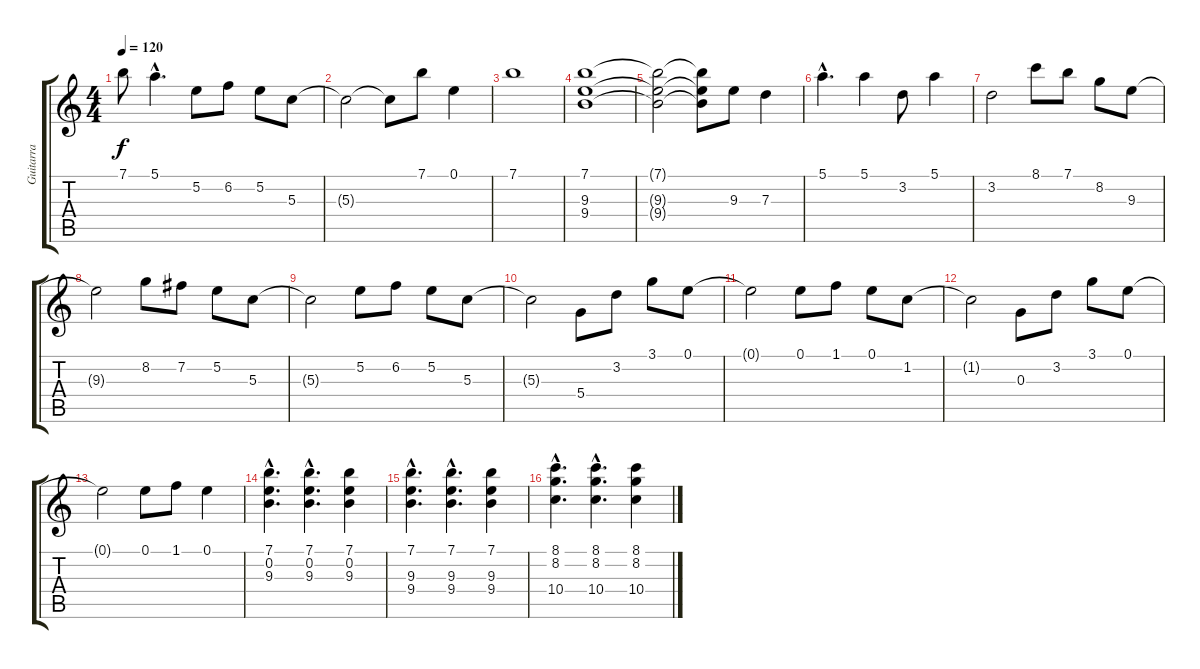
\track ("Guitarra" "Guitarra") {instrument electricguitarjazz}
\staff {score tabs}
\tuning (E4 B3 G3 D3 A2 E2) {hide}
\ts (4 4)
\tempo 120
\clef g2
\ks c
7.1.8{dy f} 5.1{hac}.4{d} 5.2.8 6.2.8 5.2.8 5.3.8 |
5.3{t}.2 5.3{t}.8 7.1.8 0.1.4 |
7.1.1 |
(7.1 9.3 9.4).1 |
(7.1{t} 9.3{t} 9.4{t}).2 (7.1{t} 9.3{t} 9.4{t}).8 9.3.8 7.3.4 |
5.1{hac}.4{d} 5.1.4 3.2.8 5.1.4 |
3.2.2 8.1.8 7.1.8 8.2.8 9.3.8 |
9.3{t}.2 8.2.8 7.2.8 5.2.8 5.3.8 |
5.3{t}.2 5.2.8 6.2.8 5.2.8 5.3.8 |
5.3{t}.2 5.4.8 3.2.8 3.1.8 0.1.8 |
0.1{t}.2 0.1.8 1.1.8 0.1.8 1.2.8 |
1.2{t}.2 0.3.8 3.2.8 3.1.8 0.1.8 |
0.1{t}.2 0.1.8 1.1.8 0.1.4 |
(7.1{hac} 0.2{hac} 9.3{hac}).4{d} (7.1{hac} 0.2{hac} 9.3{hac}).4{d} (7.1 0.2 9.3).4 |
(7.1{hac} 9.3{hac} 9.4{hac}).4{d} (7.1{hac} 9.3{hac} 9.4{hac}).4{d} (7.1 9.3 9.4).4 |
(8.1{hac} 8.2{hac} 10.4{hac}).4{d} (8.1{hac} 8.2{hac} 10.4{hac}).4{d} (8.1 8.2 10.4).4
